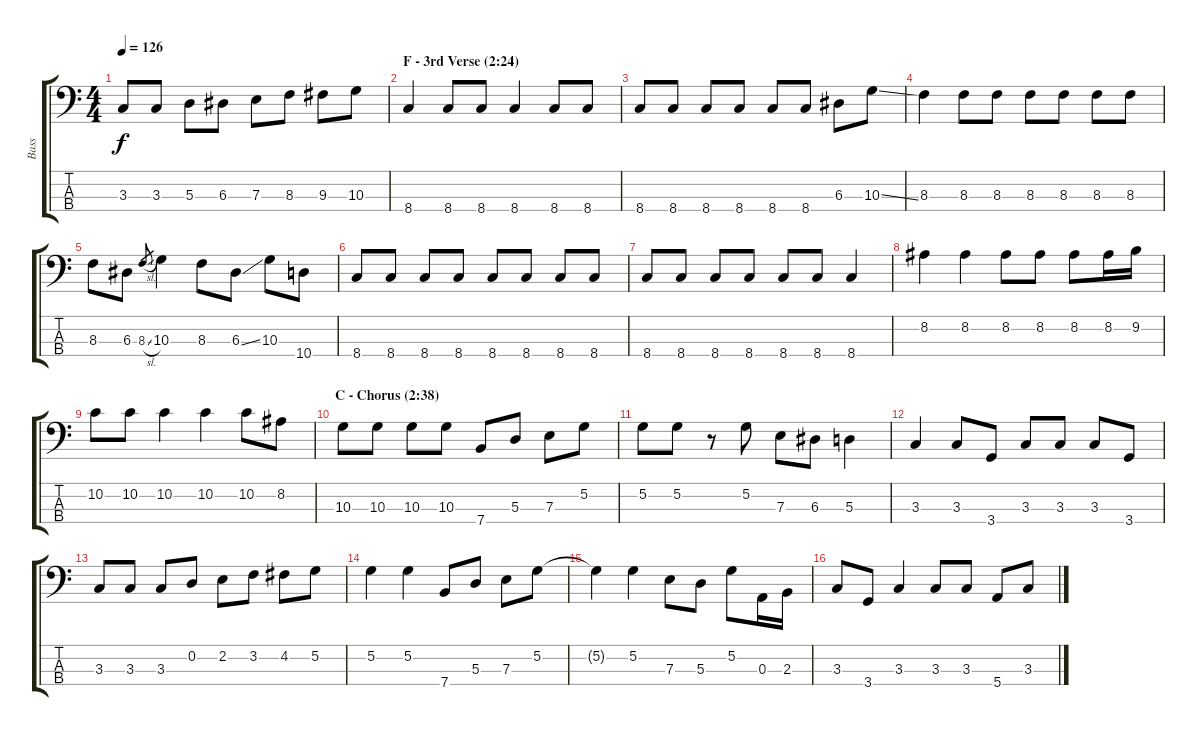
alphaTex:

\track ("Bass" "Bass") {instrument electricbasspick}
\staff {score tabs}
\tuning (G2 D2 A1 E1) {hide}
\ts (4 4)
\tempo 126
\clef f4
\ks c
3.3.8{dy f} 3.3.8 5.3.8 6.3.8 7.3.8 8.3.8 9.3.8 10.3.8 |
\section ("" "F - 3rd Verse (2:24)")
8.4.4 8.4.8 8.4.8 8.4.4 8.4.8 8.4.8 |
8.4.8 8.4.8 8.4.8 8.4.8 8.4.8 8.4.8 6.3.8 10.3{ss}.8 |
8.3.4 8.3.8 8.3.8 8.3.8 8.3.8 8.3.8 8.3.8 |
8.3.8 6.3.8 8.3{sl}.8{gr} 10.3.4 8.3.8 6.3{ss}.8 10.3.8 10.4.8 |
8.4.8 8.4.8 8.4.8 8.4.8 8.4.8 8.4.8 8.4.8 8.4.8 |
8.4.8 8.4.8 8.4.8 8.4.8 8.4.8 8.4.8 8.4.4 |
8.2.4 8.2.4 8.2.8 8.2.8 8.2.8 8.2.16 9.2.16 |
10.2.8 10.2.8 10.2.4 10.2.4 10.2.8 8.2.8 |
\section ("" "C - Chorus (2:38)")
10.3.8 10.3.8 10.3.8 10.3.8 7.4.8 5.3.8 7.3.8 5.2.8 |
5.2.8 5.2.8 r.8 5.2.8 7.3.8 6.3.8 5.3.4 |
3.3.4 3.3.8 3.4.8 3.3.8 3.3.8 3.3.8 3.4.8 |
3.3.8 3.3.8 3.3.8 0.2.8 2.2.8 3.2.8 4.2.8 5.2.8 |
5.2.4 5.2.4 7.4.8 5.3.8 7.3.8 5.2.8 |
5.2{t}.4 5.2.4 7.3.8 5.3.8 5.2.8 0.3.16 2.3.16 |
3.3.8 3.4.8 3.3.4 3.3.8 3.3.8 5.4.8 3.3.8
